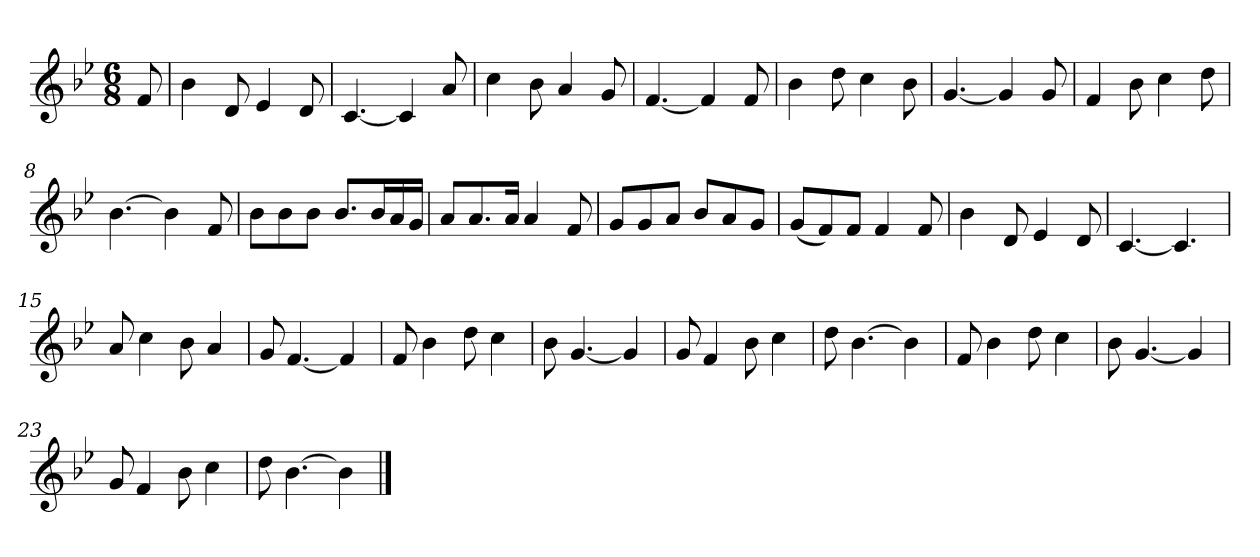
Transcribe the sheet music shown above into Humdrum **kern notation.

**kern
*part1
*staff1
*k[b-e-]
*M6/8
*MM120
=
8f
=1
4b-
8d
4e-
8d
=2
[4.c
4c]
8a
=3
4cc
8b-
4a
8g
=4
[4.f
4f]
8f
=5
4b-
8dd
4cc
8b-
=6
[4.g
4g]
8g
=7
4f
8b-
4cc
8dd
=8
[4.b-
4b-]
8f
=9
8b-L
8b-
8b-J
8.b-L
16b-L
16a
16gJJ
=10
8aL
8.a
16aJk
4a
8f
=11
8gL
8g
8aJ
8b-L
8a
8gJ
=12
(8gL
8f)
8fJ
4f
8f
=13
4b-
8d
4e-
8d
=14
[4.c
4.c]
=15
8a
4cc
8b-
4a
=16
8g
[4.f
4f]
=17
8f
4b-
8dd
4cc
=18
8b-
[4.g
4g]
=19
8g
4f
8b-
4cc
=20
8dd
[4.b-
4b-]
=21
8f
4b-
8dd
4cc
=22
8b-
[4.g
4g]
=23
8g
4f
8b-
4cc
=24
8dd
[4.b-
4b-]
==
*-
